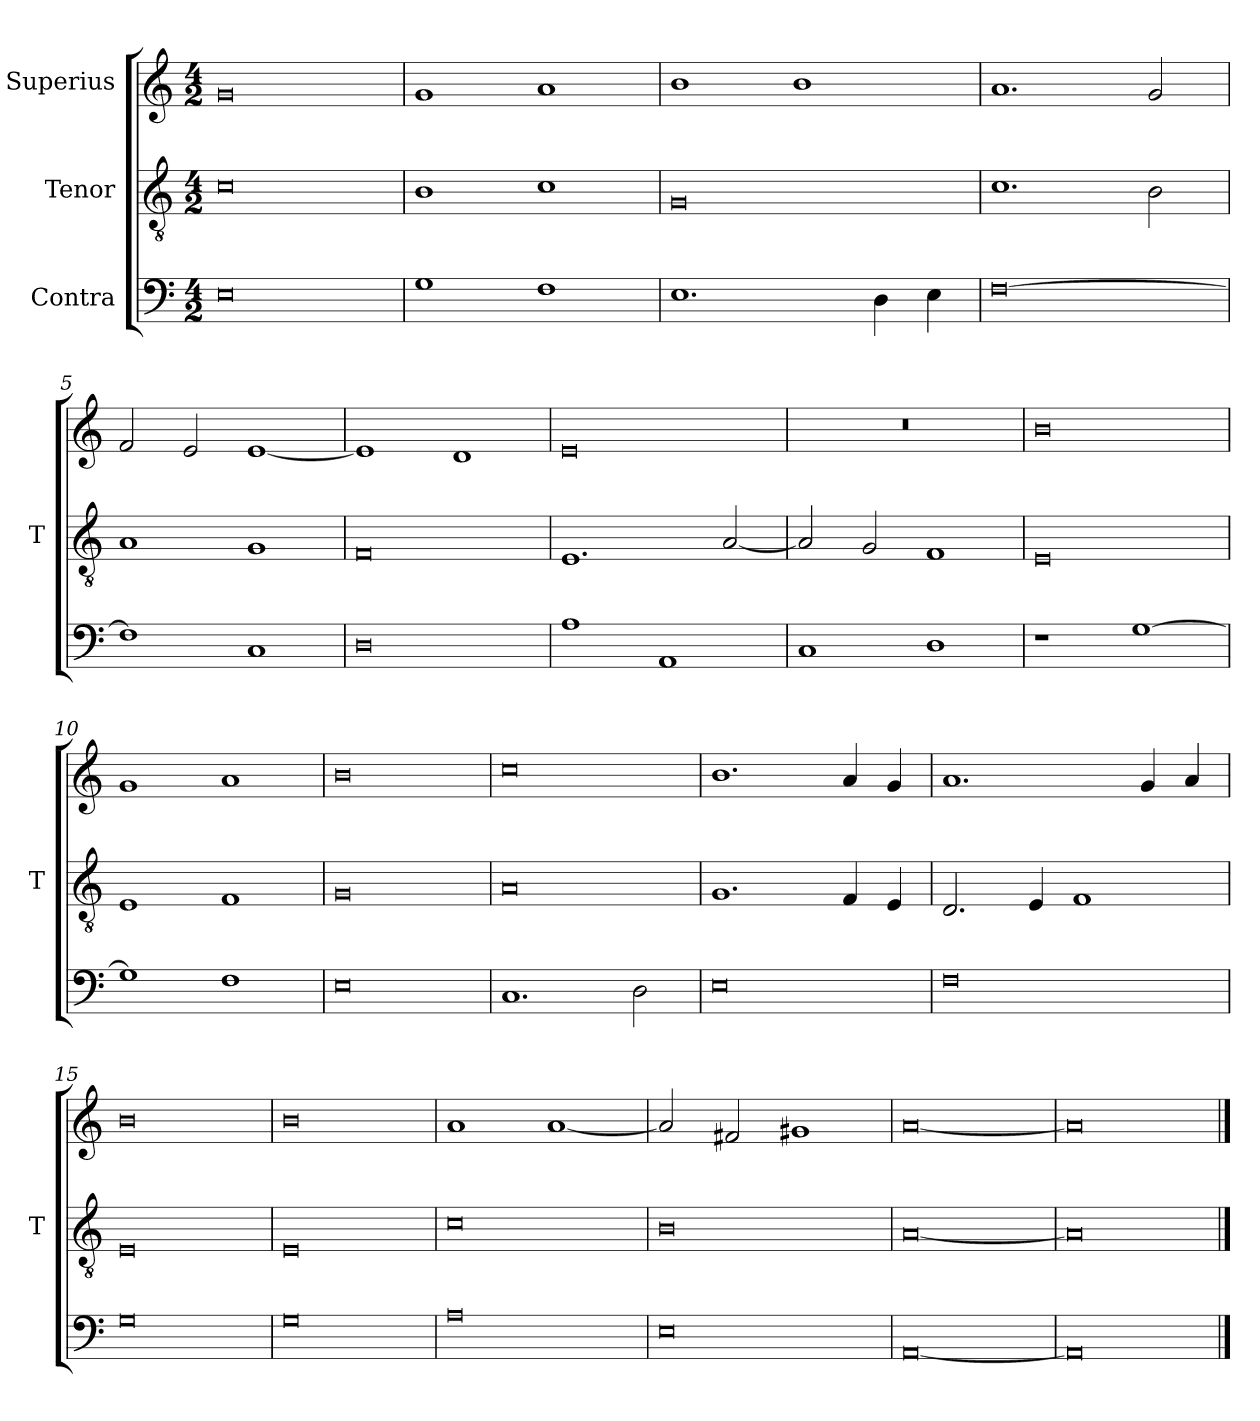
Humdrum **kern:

**kern	**kern	**kern
*part3	*part2	*part1
*staff3	*staff2	*staff1
*I"Contra	*I"Tenor	*I"Superius
*	*I'T	*
*clefF4	*clefGv2	*clefG2
*M4/2	*M4/2	*M4/2
=1	=1	=1
0E	0c	0g
=2	=2	=2
1G	1B	1g
1F	1c	1a
=3	=3	=3
1.E	0G	1b
.	.	1b
4D	.	.
4E	.	.
=4	=4	=4
[0F	1.c	1.a
.	2B	2g
=5	=5	=5
1F]	1A	2f
.	.	2e
1C	1G	[1e
=6	=6	=6
0D	0F	1e]
.	.	1d
=7	=7	=7
1A	1.E	0e
1AA	.	.
.	[2A	.
=8	=8	=8
1C	2A]	0r
.	2G	.
1D	1F	.
=9	=9	=9
1r	0E	0b
[1G	.	.
=10	=10	=10
1G]	1E	1g
1F	1F	1a
=11	=11	=11
0E	0G	0b
=12	=12	=12
1.C	0A	0cc
2D	.	.
=13	=13	=13
0E	1.G	1.b
.	4F	4a
.	4E	4g
=14	=14	=14
0F	2.D	1.a
.	4E	.
.	1F	.
.	.	4g
.	.	4a
=15	=15	=15
0G	0E	0b
=16	=16	=16
0G	0E	0b
=17	=17	=17
0A	0c	1a
.	.	[1a
=18	=18	=18
0E	0B	2a]
.	.	2f#X
.	.	1g#X
=19	=19	=19
[0AA	[0A	[0a
=20	=20	=20
0AA]	0A]	0a]
==	==	==
*-	*-	*-
